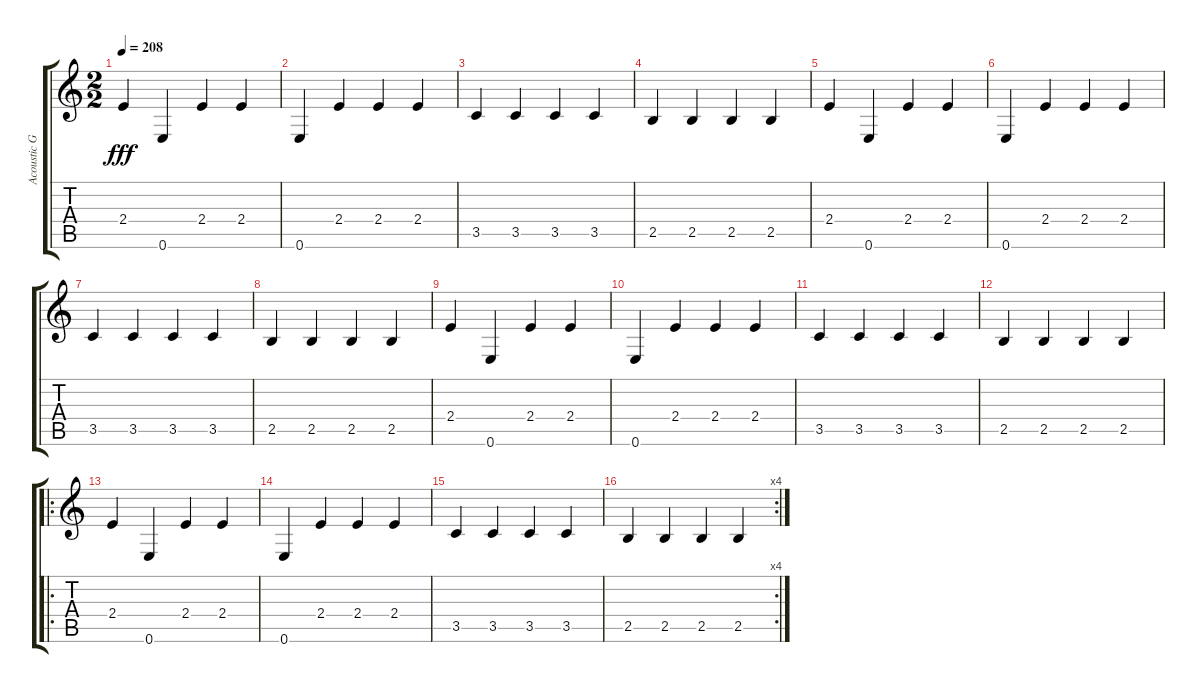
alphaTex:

\track ("Acoustic Guitar" "Acoustic G") {instrument acousticguitarsteel}
\staff {score tabs}
\tuning (E4 B3 G3 D3 A2 E2) {hide}
\ts (2 2)
\tempo 208
\clef g2
\ks c
2.4.4{dy fff} 0.6.4 2.4.4 2.4.4 |
0.6.4 2.4.4 2.4.4 2.4.4 |
3.5.4 3.5.4 3.5.4 3.5.4 |
2.5.4 2.5.4 2.5.4 2.5.4 |
2.4.4 0.6.4 2.4.4 2.4.4 |
0.6.4 2.4.4 2.4.4 2.4.4 |
3.5.4 3.5.4 3.5.4 3.5.4 |
2.5.4 2.5.4 2.5.4 2.5.4 |
2.4.4 0.6.4 2.4.4 2.4.4 |
0.6.4 2.4.4 2.4.4 2.4.4 |
3.5.4 3.5.4 3.5.4 3.5.4 |
2.5.4 2.5.4 2.5.4 2.5.4 |
\ro
2.4.4 0.6.4 2.4.4 2.4.4 |
0.6.4 2.4.4 2.4.4 2.4.4 |
3.5.4 3.5.4 3.5.4 3.5.4 |
\rc 4
2.5.4 2.5.4 2.5.4 2.5.4
